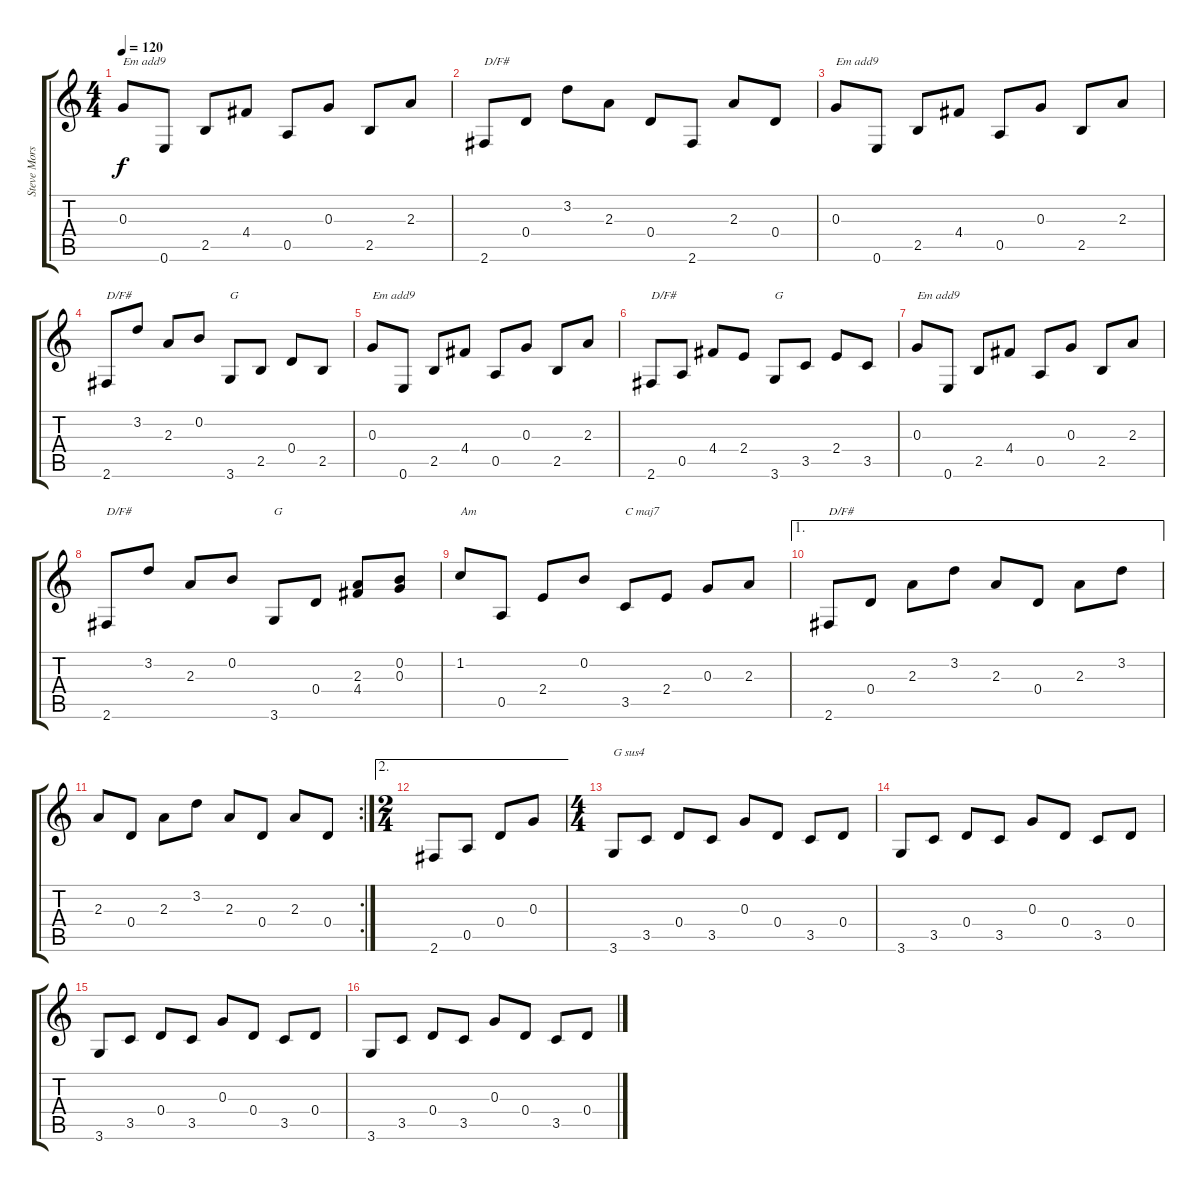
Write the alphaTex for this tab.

\track ("Steve Morse" "Steve Mors") {instrument acousticguitarsteel}
\staff {score tabs}
\tuning (E4 B3 G3 D3 A2 E2) {hide}
\ts (4 4)
\tempo 120
\clef g2
\ks c
0.3.8{txt "Em add9" dy f} 0.6.8 2.5.8 4.4.8 0.5.8 0.3.8 2.5.8 2.3.8 |
2.6.8{txt "D/F#"} 0.4.8 3.2.8 2.3.8 0.4.8 2.6.8 2.3.8 0.4.8 |
0.3.8{txt "Em add9"} 0.6.8 2.5.8 4.4.8 0.5.8 0.3.8 2.5.8 2.3.8 |
2.6.8{txt "D/F#"} 3.2.8 2.3.8 0.2.8 3.6.8{txt "G"} 2.5.8 0.4.8 2.5.8 |
0.3.8{txt "Em add9"} 0.6.8 2.5.8 4.4.8 0.5.8 0.3.8 2.5.8 2.3.8 |
2.6.8{txt "D/F#"} 0.5.8 4.4.8 2.4.8 3.6.8{txt "G"} 3.5.8 2.4.8 3.5.8 |
0.3.8{txt "Em add9"} 0.6.8 2.5.8 4.4.8 0.5.8 0.3.8 2.5.8 2.3.8 |
2.6.8{txt "D/F#"} 3.2.8 2.3.8 0.2.8 3.6.8{txt "G"} 0.4.8 (2.3 4.4).8 (0.2 0.3).8 |
1.2.8{txt "Am"} 0.5.8 2.4.8 0.2.8 3.5.8{txt "C maj7"} 2.4.8 0.3.8 2.3.8 |
\ae 1
2.6.8{txt "D/F#"} 0.4.8 2.3.8 3.2.8 2.3.8 0.4.8 2.3.8 3.2.8 |
\rc 2
2.3.8 0.4.8 2.3.8 3.2.8 2.3.8 0.4.8 2.3.8 0.4.8 |
\ae 2
\ts (2 4)
2.6.8 0.5.8 0.4.8 0.3.8 |
\ts (4 4)
3.6.8{txt "G sus4"} 3.5.8 0.4.8 3.5.8 0.3.8 0.4.8 3.5.8 0.4.8 |
3.6.8 3.5.8 0.4.8 3.5.8 0.3.8 0.4.8 3.5.8 0.4.8 |
3.6.8 3.5.8 0.4.8 3.5.8 0.3.8 0.4.8 3.5.8 0.4.8 |
3.6.8 3.5.8 0.4.8 3.5.8 0.3.8 0.4.8 3.5.8 0.4.8
